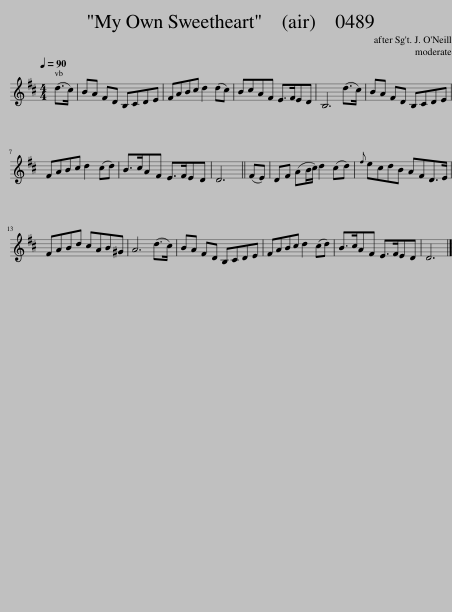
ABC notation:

X:1
L:1/8
Q:1/4=90
M:4/4
I:linebreak $
K:D
V:1 treble
V:1
 (d>c) | BA FD B,CDE | FABc d2 (dc) | BcAF E>FED | B,6 (d>c) | %5
 BA FD B,CDE |$ FABc d2 (cd) | B>cAF E>FED | D6 || (FE) | %10
 DF (AB/c/) d2 (cd) |{f} ecdB AFD>E |$ FABd cAB^G | A6 (d>c) | BA FD B,CDE | %15
 FABc d2 (cd) | B>cAF E>FED | D6 |] %18
